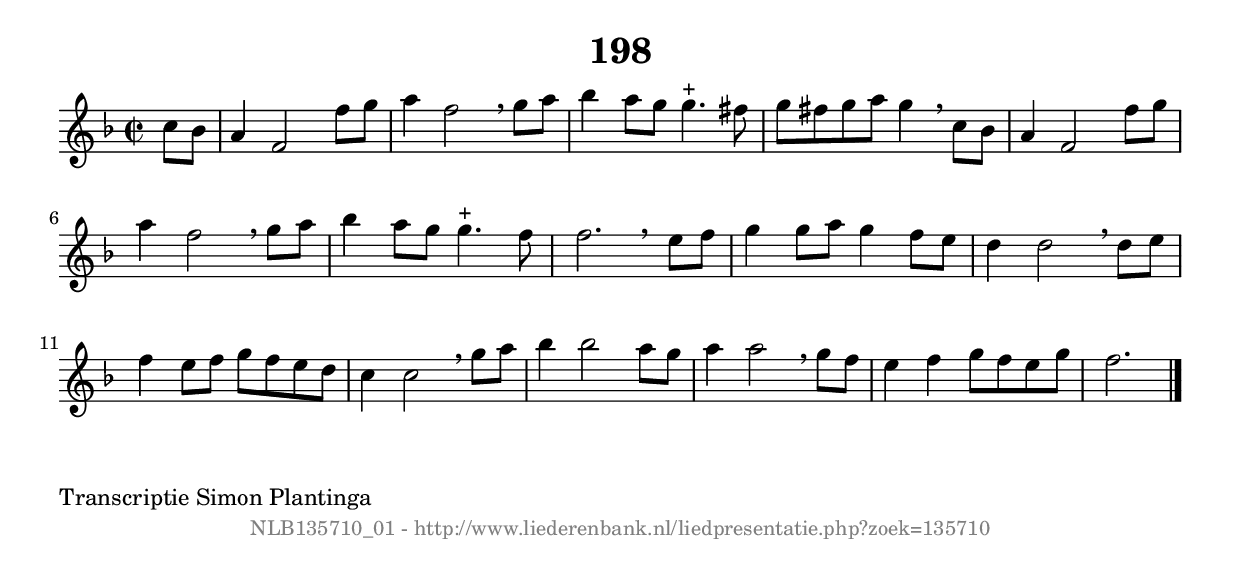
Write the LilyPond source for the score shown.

%
% produced by wce2krn 1.64 (7 June 2014)
%
\version"2.16"
#(append! paper-alist '(("long" . (cons (* 210 mm) (* 2000 mm)))))
#(set-default-paper-size "long")
sb = {\breathe}
mBreak = {\breathe }
bBreak = {\breathe }
x = {\once\override NoteHead #'style = #'cross }
gl=\glissando
itime={\override Staff.TimeSignature #'stencil = ##f }
ficta = {\once\set suggestAccidentals = ##t}
fine = {\once\override Score.RehearsalMark #'self-alignment-X = #1 \mark \markup {\italic{Fine}}}
dc = {\once\override Score.RehearsalMark #'self-alignment-X = #1 \mark \markup {\italic{D.C.}}}
dcf = {\once\override Score.RehearsalMark #'self-alignment-X = #1 \mark \markup {\italic{D.C. al Fine}}}
dcc = {\once\override Score.RehearsalMark #'self-alignment-X = #1 \mark \markup {\italic{D.C. al Coda}}}
ds = {\once\override Score.RehearsalMark #'self-alignment-X = #1 \mark \markup {\italic{D.S.}}}
dsf = {\once\override Score.RehearsalMark #'self-alignment-X = #1 \mark \markup {\italic{D.S. al Fine}}}
dsc = {\once\override Score.RehearsalMark #'self-alignment-X = #1 \mark \markup {\italic{D.S. al Coda}}}
pv = {\set Score.repeatCommands = #'((volta "1"))}
sv = {\set Score.repeatCommands = #'((volta "2"))}
tv = {\set Score.repeatCommands = #'((volta "3"))}
qv = {\set Score.repeatCommands = #'((volta "4"))}
xv = {\set Score.repeatCommands = #'((volta #f))}
\header{ tagline = ""
title = "198"
}
\score {{
\key f \major
\relative g'
{
\set melismaBusyProperties = #'()
\partial 32*8
\time 2/2
\tempo 4=120
\override Score.MetronomeMark #'transparent = ##t
\override Score.RehearsalMark #'break-visibility = #(vector #t #t #f)
c8 bes8 | a4 f2 f'8 g8 | a4 f2 \sb g8 a8 | bes4 a8 g8 g4.^"+" fis8 | g8 fis8 g8 a8 g4 \mBreak
c,8 bes8 | a4 f2 f'8 g8 | a4 f2 \sb g8 a8 | bes4 a8 g8 g4.^"+" f8 | f2. \bar ":|:" \bBreak
e8 f8 | g4 g8 a8 g4 f8 e8 | d4 d2 \sb d8 e8 | f4 e8 f8 g8 f8 e8 d8 | c4 c2 \mBreak
g'8 a8 | bes4 bes2 a8 g8 | a4 a2 \sb g8 f8 | e4 f4 g8 f8 e8 g8 | f2. \bar "|."
 }}
 \midi { }
 \layout {
            indent = 0.0\cm
}
}
\markup { \wordwrap-string #" 
Transcriptie Simon Plantinga
"}
\markup { \vspace #0 } \markup { \with-color #grey \fill-line { \center-column { \smaller "NLB135710_01 - http://www.liederenbank.nl/liedpresentatie.php?zoek=135710" } } }
